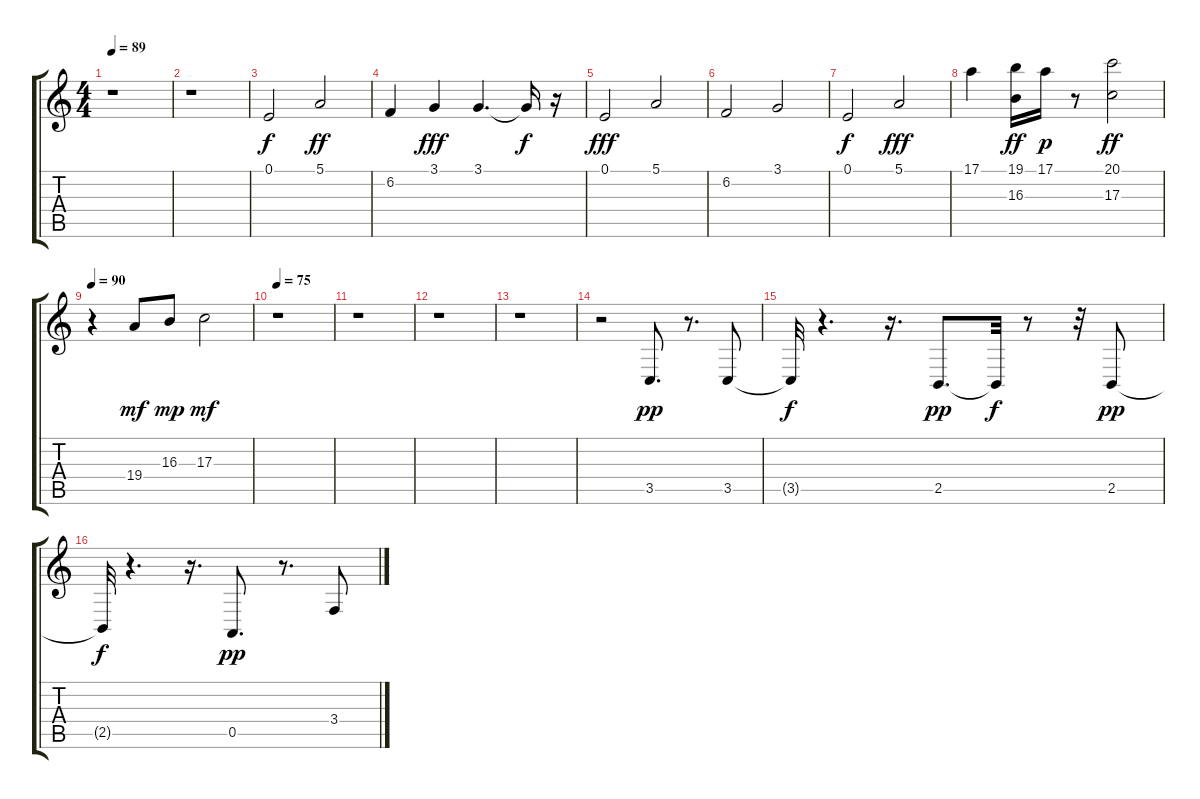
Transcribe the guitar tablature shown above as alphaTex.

\track "" {instrument stringensemble1}
\staff {score tabs}
\tuning (E4 B3 G3 D3 A2 E2) {hide}
\ts (4 4)
\tempo 89
\clef g2
\ks c
r.1{dy f} |
r.1 |
0.1.2 5.1.2{dy ff} |
6.2.4 3.1.4{dy fff} 3.1.4{d} 3.1{t}.16{dy f} r.16 |
0.1.2{dy fff} 5.1.2 |
6.2.2 3.1.2 |
0.1.2{dy f} 5.1.2{dy fff} |
17.1.4 (19.1 16.3).16{dy ff} 17.1.16{dy p} r.8 (20.1 17.3).2{dy ff} |
\tempo 90
r.4 19.4.8{dy mf} 16.3.8{dy mp} 17.3.2{dy mf} |
\tempo 75
r.1 |
r.1 |
r.1 |
r.1 |
r.2 3.5.8{d dy pp} r.8{d} 3.5.8 |
3.5{t}.32{dy f} r.4{d} r.16{d} 2.5.8{d dy pp} 2.5{t}.32{dy f} r.8 r.32 2.5.8{dy pp} |
2.5{t}.32{dy f} r.4{d} r.16{d} 0.5.8{d dy pp} r.8{d} 3.4.8
